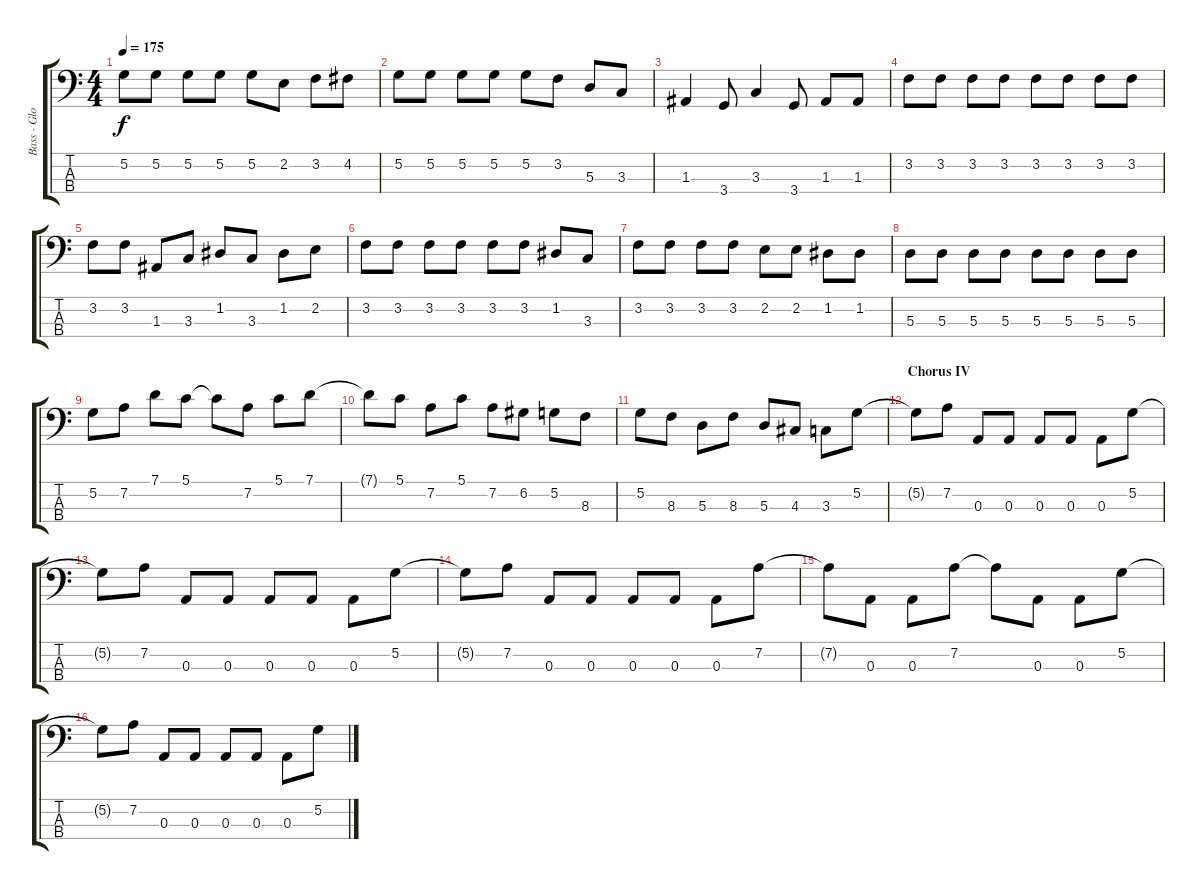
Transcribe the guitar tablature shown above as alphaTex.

\track ("Bass - Glover" "Bass - Glo") {instrument electricbasspick}
\staff {score tabs}
\tuning (G2 D2 A1 E1) {hide}
\ts (4 4)
\tempo 175
\clef f4
\ks c
5.2.8{dy f} 5.2.8 5.2.8 5.2.8 5.2.8 2.2.8 3.2.8 4.2.8 |
5.2.8 5.2.8 5.2.8 5.2.8 5.2.8 3.2.8 5.3.8 3.3.8 |
1.3.4 3.4.8 3.3.4 3.4.8 1.3.8 1.3.8 |
3.2.8 3.2.8 3.2.8 3.2.8 3.2.8 3.2.8 3.2.8 3.2.8 |
3.2.8 3.2.8 1.3.8 3.3.8 1.2.8 3.3.8 1.2.8 2.2.8 |
3.2.8 3.2.8 3.2.8 3.2.8 3.2.8 3.2.8 1.2.8 3.3.8 |
3.2.8 3.2.8 3.2.8 3.2.8 2.2.8 2.2.8 1.2.8 1.2.8 |
5.3.8 5.3.8 5.3.8 5.3.8 5.3.8 5.3.8 5.3.8 5.3.8 |
5.2.8 7.2.8 7.1.8 5.1.8 5.1{t}.8 7.2.8 5.1.8 7.1.8 |
7.1{t}.8 5.1.8 7.2.8 5.1.8 7.2.8 6.2.8 5.2.8 8.3.8 |
5.2.8 8.3.8 5.3.8 8.3.8 5.3.8 4.3.8 3.3.8 5.2.8 |
\section ("" "Chorus IV")
5.2{t}.8 7.2.8 0.3.8 0.3.8 0.3.8 0.3.8 0.3.8 5.2.8 |
5.2{t}.8 7.2.8 0.3.8 0.3.8 0.3.8 0.3.8 0.3.8 5.2.8 |
5.2{t}.8 7.2.8 0.3.8 0.3.8 0.3.8 0.3.8 0.3.8 7.2.8 |
7.2{t}.8 0.3.8 0.3.8 7.2.8 7.2{t}.8 0.3.8 0.3.8 5.2.8 |
5.2{t}.8 7.2.8 0.3.8 0.3.8 0.3.8 0.3.8 0.3.8 5.2.8
